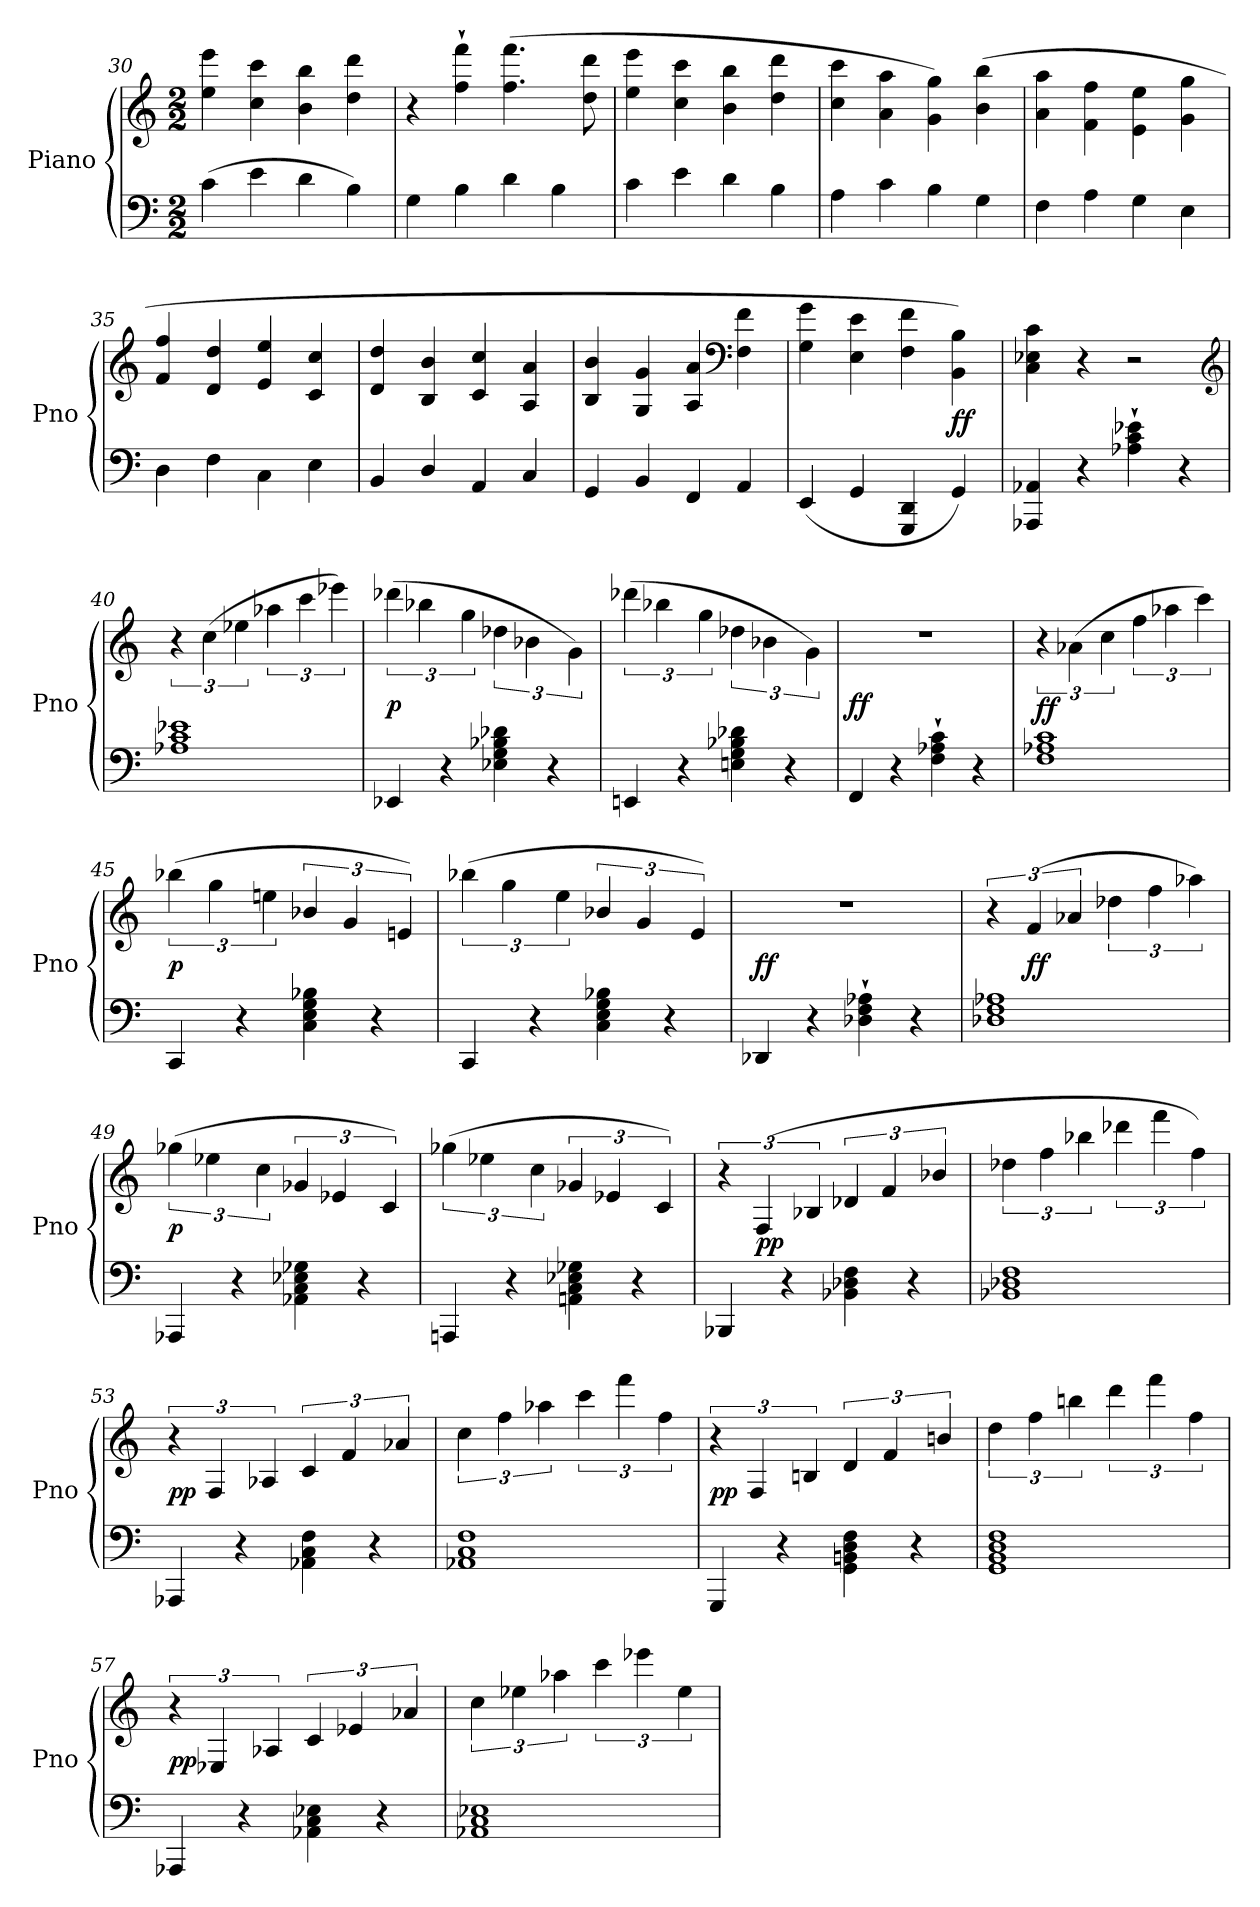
**kern	**kern	**dynam
*part1	*part1	*part1
*staff2	*staff1	*staff1/2
*I"Piano	*	*
*I'Pno	*	*
*clefF4	*clefG2	*
*k[]	*k[]	*
*C:	*C:	*
*M2/2	*M2/2	*
=30	=30	=30
(4c\	4ee\ 4eee\	.
4e\	4cc\ 4ccc\	.
4d\	4b\ 4bb\	.
4B\)	4dd\ 4ddd\	.
=31	=31	=31
4G\	4r	.
4B\	4ff`\ 4fff`\	.
4d\	(4.ff\ 4.fff\	.
4B\	.	.
.	8dd\ 8ddd\	.
=32	=32	=32
4c\	4ee\ 4eee\	.
4e\	4cc\ 4ccc\	.
4d\	4b\ 4bb\	.
4B\	4dd\ 4ddd\	.
=33	=33	=33
4A\	4cc\ 4ccc\	.
4c\	4a\ 4aa\	.
4B\	4g\ 4gg\)	.
4G\	(4b\ 4bb\	.
=34	=34	=34
4F\	4a\ 4aa\	.
4A\	4f\ 4ff\	.
4G\	4e\ 4ee\	.
4E\	4g\ 4gg\	.
=35	=35	=35
4D\	4f/ 4ff/	.
4F\	4d/ 4dd/	.
4C\	4e/ 4ee/	.
4E\	4c/ 4cc/	.
=36	=36	=36
4BB/	4d/ 4dd/	.
4D/	4B/ 4b/	.
4AA/	4c/ 4cc/	.
4C/	4A/ 4a/	.
=37	=37	=37
4GG/	4B/ 4b/	.
4BB/	4G/ 4g/	.
4FF/	4A/ 4a/	.
*	*clefF4	*
4AA/	4F\ 4f\	.
=38	=38	=38
(4EE/	4G\ 4g\	.
4GG/	4E\ 4e\	.
4GGG/ 4DD/	4F\ 4f\	.
4GG/)	4BB\ 4B\)	ff
=39	=39	=39
4AAA-X/ 4AA-X/	4C\ 4E-X\ 4c\	.
4r	4r	.
4A-X`\ 4c`\ 4e-X`\	2r	.
4r	.	.
*	*clefG2	*
=40	=40	=40
1A-X 1c 1e-X	6r	.
.	(6cc\	.
.	6ee-X\	.
.	6aa-X\	.
.	6ccc\	.
.	6eee-X\)	.
=41	=41	=41
4EE-X/	(6ddd-X\	p
.	6bb-X\	.
4r	.	.
.	6gg\	.
4E-X\ 4G\ 4B-X\ 4d-X\	6dd-X\	.
.	6b-X\	.
4r	.	.
.	6g\)	.
=42	=42	=42
4EEn/	(6ddd-X\	.
.	6bb-X\	.
4r	.	.
.	6gg\	.
4En\ 4G\ 4B-X\ 4d-X\	6dd-X\	.
.	6b-X\	.
4r	.	.
.	6g\)	.
=43	=43	=43
4FF/	1r	ff
4r	.	.
4F`\ 4A-X`\ 4c`\	.	.
4r	.	.
=44	=44	=44
1F 1A-X 1c	6r	ff
.	(6a-X\	.
.	6cc\	.
.	6ff\	.
.	6aa-X\	.
.	6ccc\)	.
=45	=45	=45
4CC/	(6bb-X\	p
.	6gg\	.
4r	.	.
.	6een\	.
4C\ 4E\ 4G\ 4B-X\	6b-X/	.
.	6g/	.
4r	.	.
.	6en/)	.
=46	=46	=46
4CC/	(6bb-X\	.
.	6gg\	.
4r	.	.
.	6ee\	.
4C\ 4E\ 4G\ 4B-X\	6b-X/	.
.	6g/	.
4r	.	.
.	6e/)	.
=47	=47	=47
4DD-X/	1r	ff
4r	.	.
4D-X`\ 4F`\ 4A-X`\	.	.
4r	.	.
=48	=48	=48
1D-X 1F 1A-X	6r	.
.	(6f/	ff
.	6a-X/	.
.	6dd-X\	.
.	6ff\	.
.	6aa-X\)	.
=49	=49	=49
4AAA-X/	(6gg-X\	p
.	6ee-X\	.
4r	.	.
.	6cc\	.
4AA-X\ 4C\ 4E-X\ 4G-X\	6g-X/	.
.	6e-X/	.
4r	.	.
.	6c/)	.
=50	=50	=50
4AAAn/	(6gg-X\	.
.	6ee-X\	.
4r	.	.
.	6cc\	.
4AAn\ 4C\ 4E-X\ 4G-X\	6g-X/	.
.	6e-X/	.
4r	.	.
.	6c/)	.
=51	=51	=51
4BBB-X/	6r	.
.	(6F/	pp
4r	.	.
.	6B-X/	.
4BB-X\ 4D-X\ 4F\	6d-X/	.
.	6f/	.
4r	.	.
.	6b-X/	.
=52	=52	=52
1BB-X 1D-X 1F	6dd-X\	.
.	6ff\	.
.	6bb-X\	.
.	6ddd-X\	.
.	6fff\	.
.	6ff\)	.
=53	=53	=53
4AAA-X/	6r	pp
.	6F/	.
4r	.	.
.	6A-X/	.
4AA-X\ 4C\ 4F\	6c/	.
.	6f/	.
4r	.	.
.	6a-X/	.
=54	=54	=54
1AA-X 1C 1F	6cc\	.
.	6ff\	.
.	6aa-X\	.
.	6ccc\	.
.	6fff\	.
.	6ff\	.
=55	=55	=55
4GGG/	6r	pp
.	6F/	.
4r	.	.
.	6Bn/	.
4GG\ 4BBn\ 4D\ 4F\	6d/	.
.	6f/	.
4r	.	.
.	6bn/	.
=56	=56	=56
1GG 1BB 1D 1F	6dd\	.
.	6ff\	.
.	6bbn\	.
.	6ddd\	.
.	6fff\	.
.	6ff\	.
=57	=57	=57
4AAA-X/	6r	pp
.	6E-X/	.
4r	.	.
.	6A-X/	.
4AA-X\ 4C\ 4E-X\	6c/	.
.	6e-X/	.
4r	.	.
.	6a-X/	.
=58	=58	=58
1AA-X 1C 1E-X	6cc\	.
.	6ee-X\	.
.	6aa-X\	.
.	6ccc\	.
.	6eee-X\	.
.	6ee-\	.
=	=	=
*-	*-	*-
